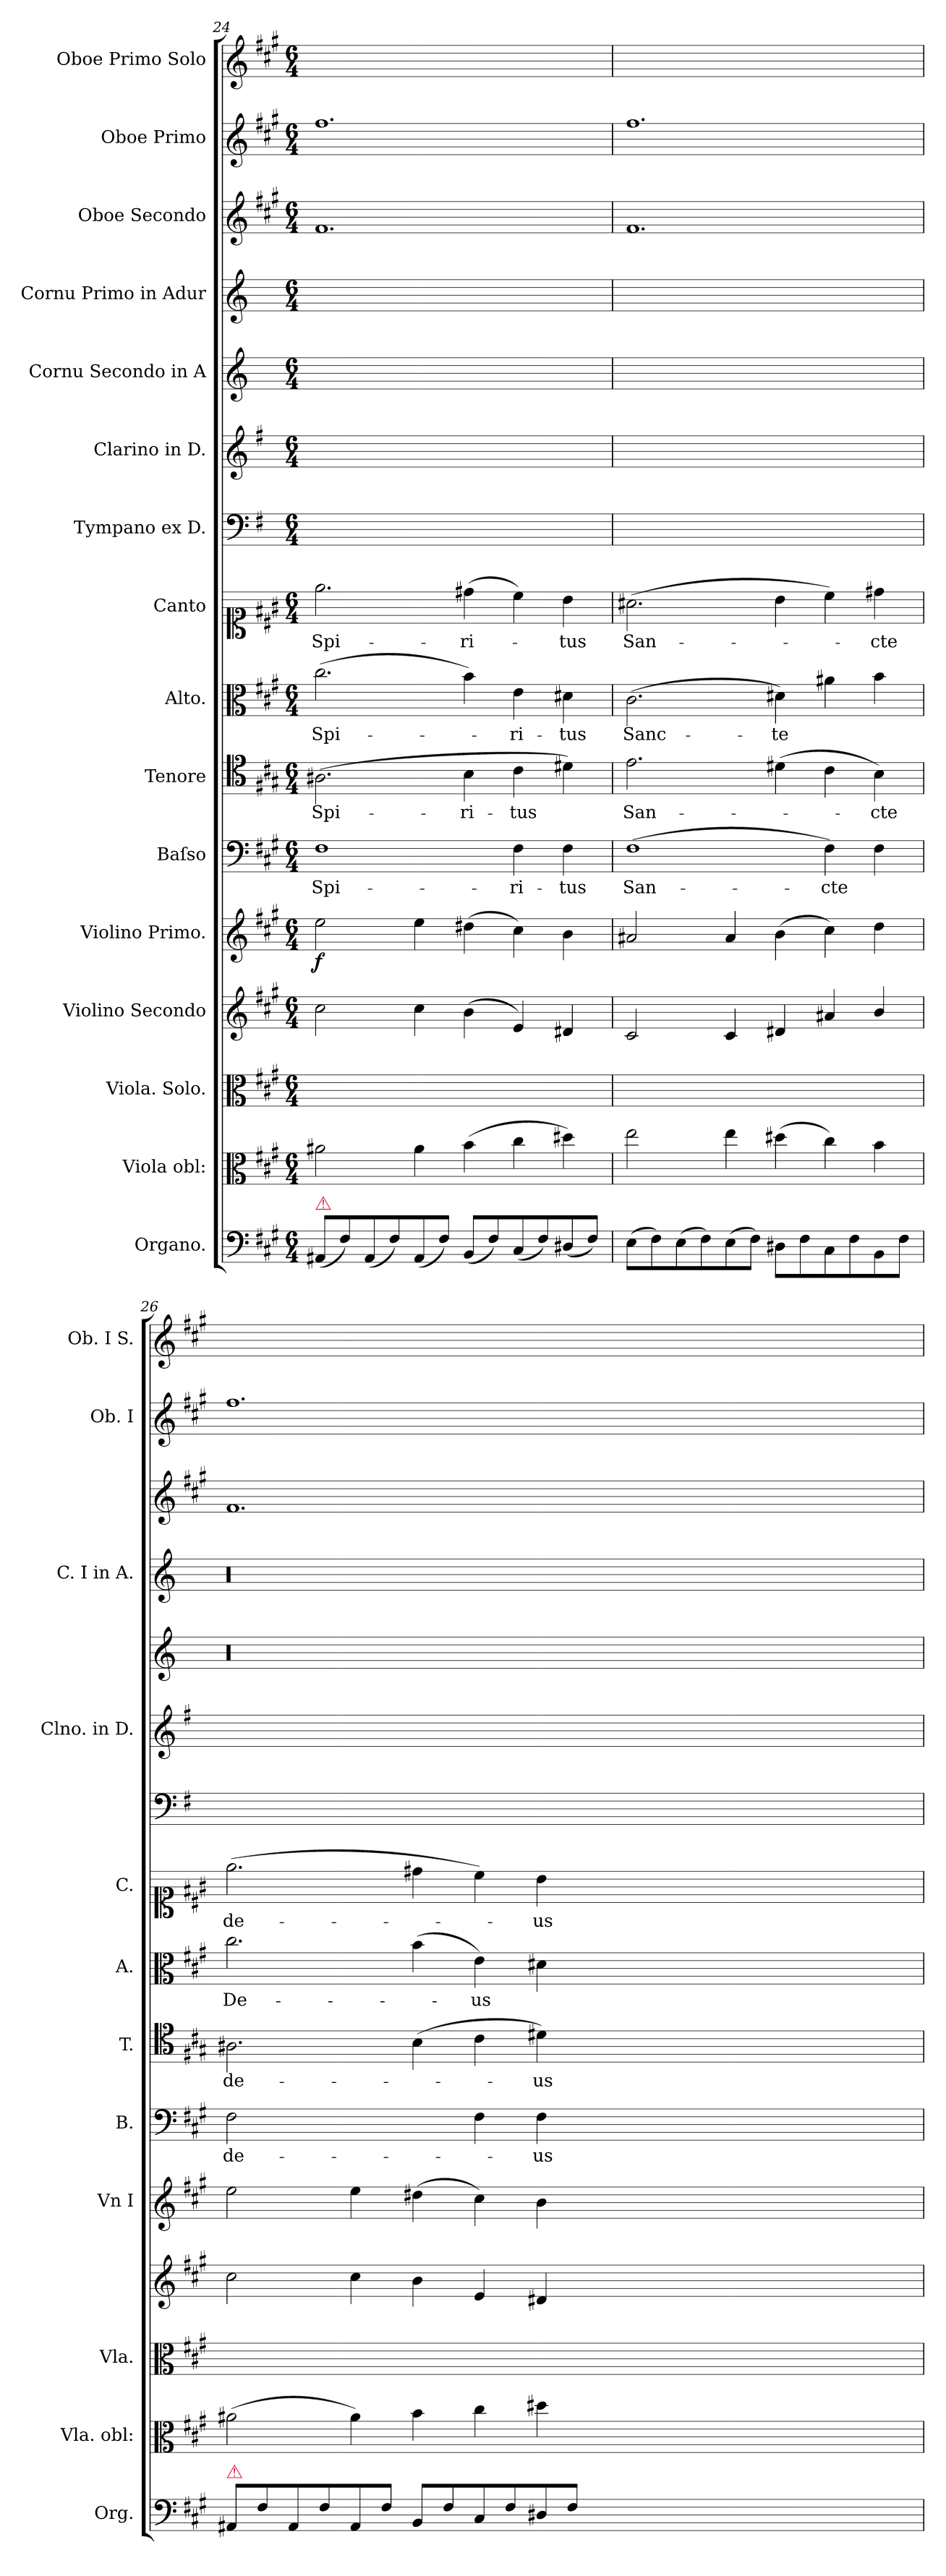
**kern	**kern	**kern	**kern	**kern	**dynam	**kern	**text	**kern	**text	**kern	**text	**kern	**text	**kern	**kern	**kern	**kern	**kern	**kern	**kern
*part16	*part15	*part14	*part13	*part12	*part12	*part11	*part11	*part10	*part10	*part9	*part9	*part8	*part8	*part7	*part6	*part5	*part4	*part3	*part2	*part1
*staff16	*staff15	*staff14	*staff13	*staff12	*staff12	*staff11	*staff11	*staff10	*staff10	*staff9	*staff9	*staff8	*staff8	*staff7	*staff6	*staff5	*staff4	*staff3	*staff2	*staff1
*I"Organo.	*I"Viola obl:	*I"Viola. Solo.	*I"Violino Secondo	*I"Violino Primo.	*	*I"Baſso	*	*I"Tenore	*	*I"Alto.	*	*I"Canto	*	*I"Tympano ex D.	*I"Clarino in D.	*I"Cornu Secondo in A	*I"Cornu Primo in Adur	*I"Oboe Secondo	*I"Oboe Primo	*I"Oboe Primo Solo
*I'Org.	*I'Vla. obl:	*I'Vla.	*	*I'Vn I	*	*I'B.	*	*I'T.	*	*I'A.	*	*I'C.	*	*	*I'Clno. in D.	*	*I'C. I in A.	*	*I'Ob. I	*I'Ob. I S.
*clefF4	*clefC3	*clefC3	*clefG2	*clefG2	*	*clefF4	*	*clefC4	*	*clefC3	*	*clefC1	*	*clefF4	*clefG2	*clefG2	*clefG2	*clefG2	*clefG2	*clefG2
*	*	*	*	*	*	*	*	*	*	*	*	*	*	*ITrd-1c-2	*ITrd-1c-2	*ITrd2c3	*ITrd2c3	*	*	*
*k[f#c#g#]	*k[f#c#g#]	*k[f#c#g#]	*k[f#c#g#]	*k[f#c#g#]	*	*k[f#c#g#]	*	*k[f#c#g#]	*	*k[f#c#g#]	*	*k[f#c#g#]	*	*k[f#c#g#]	*k[f#c#g#]	*k[f#c#g#]	*k[f#c#g#]	*k[f#c#g#]	*k[f#c#g#]	*k[f#c#g#]
*A:	*A:	*A:	*A:	*A:	*	*A:	*	*A:	*	*A:	*	*A:	*	*A:	*A:	*	*	*A:	*A:	*A:
*M6/4	*M6/4	*M6/4	*M6/4	*M6/4	*	*M6/4	*	*M6/4	*	*M6/4	*	*M6/4	*	*M6/4	*M6/4	*M6/4	*M6/4	*M6/4	*M6/4	*M6/4
=24	=24	=24	=24	=24	=24	=24	=24	=24	=24	=24	=24	=24	=24	=24	=24	=24	=24	=24	=24	=24
!LO:TX:a:color=crimson:t=⚠	!	!	!	!	!	!	!	!	!	!	!	!	!	!	!	!	!	!	!	!
!	!	!	!	!	!LO:DY:b	!	!	!	!	!	!	!	!	!	!	!	!	!	!	!
(8AA#X/L	2a#X\	1.ryy	2cc#\	2ee\	f	1F#\	Spi-	(2.A#X\	Spi-	(2.cc#\	Spi-	2.ee\	Spi-	1.ryy	1.ryy	1.ryy	1.ryy	1.f#/	1.ff#\	1.ryy
8F#\)	.	.	.	.	.	.	.	.	.	.	.	.	.	.	.	.	.	.	.	.
(8AA#/	.	.	.	.	.	.	.	.	.	.	.	.	.	.	.	.	.	.	.	.
8F#\)	.	.	.	.	.	.	.	.	.	.	.	.	.	.	.	.	.	.	.	.
(8AA#/	4a#\	.	4cc#\	4ee\	.	.	.	.	.	.	.	.	.	.	.	.	.	.	.	.
8F#\J)	.	.	.	.	.	.	.	.	.	.	.	.	.	.	.	.	.	.	.	.
(8BB/L	(4b\	.	(4b\	(4dd#X\	.	.	.	4B\	-ri-	4b\)	.	(4dd#X\	-ri-	.	.	.	.	.	.	.
8F#/)	.	.	.	.	.	.	.	.	.	.	.	.	.	.	.	.	.	.	.	.
(8C#/	4cc#\	.	4e/)	4cc#\)	.	4F#\	-ri-	4c#\	-tus	4e\	-ri-	4cc#\)	.	.	.	.	.	.	.	.
8F#/)	.	.	.	.	.	.	.	.	.	.	.	.	.	.	.	.	.	.	.	.
(8D#X/	4dd#X\)	.	4d#X/	4b\	.	4F#\	-tus	4d#X\)	.	4d#X\	-tus	4b\	-tus	.	.	.	.	.	.	.
8F#/J)	.	.	.	.	.	.	.	.	.	.	.	.	.	.	.	.	.	.	.	.
=25	=25	=25	=25	=25	=25	=25	=25	=25	=25	=25	=25	=25	=25	=25	=25	=25	=25	=25	=25	=25
(8E\L	2ee\	1.ryy	2c#/	2a#X/	.	(1F#\	San-	2.e\	San-	(2.c#\	Sanc-	(2.a#X\	San-	1.ryy	1.ryy	1.ryy	1.ryy	1.f#/	1.ff#\	1.ryy
8F#\)	.	.	.	.	.	.	.	.	.	.	.	.	.	.	.	.	.	.	.	.
(8E\	.	.	.	.	.	.	.	.	.	.	.	.	.	.	.	.	.	.	.	.
8F#\)	.	.	.	.	.	.	.	.	.	.	.	.	.	.	.	.	.	.	.	.
(8E\	4ee\	.	4c#/	4a#/	.	.	.	.	.	.	.	.	.	.	.	.	.	.	.	.
8F#\J)	.	.	.	.	.	.	.	.	.	.	.	.	.	.	.	.	.	.	.	.
8D#X\L	(4dd#X\	.	4d#X/	(4b\	.	.	.	(4d#X\	.	4d#X\)	-te	4b\	.	.	.	.	.	.	.	.
8F#\	.	.	.	.	.	.	.	.	.	.	.	.	.	.	.	.	.	.	.	.
8C#\	4cc#\)	.	4a#X/	4cc#\)	.	4F#\)	-cte	4c#\	.	4a#X\	.	4cc#\)	.	.	.	.	.	.	.	.
8F#\	.	.	.	.	.	.	.	.	.	.	.	.	.	.	.	.	.	.	.	.
8BB\	4b\	.	4b/	4dd\	.	4F#\	.	4B\)	-cte	4b\	.	4dd#X\	-cte	.	.	.	.	.	.	.
8F#\J	.	.	.	.	.	.	.	.	.	.	.	.	.	.	.	.	.	.	.	.
=26	=26	=26	=26	=26	=26	=26	=26	=26	=26	=26	=26	=26	=26	=26	=26	=26	=26	=26	=26	=26
!LO:TX:a:color=crimson:t=⚠	!	!	!	!	!	!	!	!	!	!	!	!	!	!	!	!	!	!	!	!
!	!	!	!	!	!	!LO:N:vis=2	!	!	!	!	!	!	!	!	!	!	!	!	!	!
8AA#X/L	(2a#X\	1.ryy	2cc#\	2ee\	.	1F#\	de-	2.A#X\	de-	2.cc#\	De-	(2.ee\	de-	1.ryy	1.ryy	00.r	00.r	1.f#/	1.ff#\	1.ryy
8F#\	.	.	.	.	.	.	.	.	.	.	.	.	.	.	.	.	.	.	.	.
8AA#/	.	.	.	.	.	.	.	.	.	.	.	.	.	.	.	.	.	.	.	.
8F#\	.	.	.	.	.	.	.	.	.	.	.	.	.	.	.	.	.	.	.	.
8AA#/	4a#\)	.	4cc#\	4ee\	.	.	.	.	.	.	.	.	.	.	.	.	.	.	.	.
8F#\J	.	.	.	.	.	.	.	.	.	.	.	.	.	.	.	.	.	.	.	.
8BB/L	4b\	.	4b\	(4dd#X\	.	.	.	(4B\	.	(4b\	.	4dd#X\	.	.	.	.	.	.	.	.
8F#/	.	.	.	.	.	.	.	.	.	.	.	.	.	.	.	.	.	.	.	.
8C#/	4cc#\	.	4e/	4cc#\)	.	4F#\	.	4c#\	.	4e\)	-us	4cc#\)	.	.	.	.	.	.	.	.
8F#/	.	.	.	.	.	.	.	.	.	.	.	.	.	.	.	.	.	.	.	.
8D#X/	4dd#X\	.	4d#X/	4b\	.	4F#\	-us	4d#X\)	-us	4d#X\	.	4b\	-us	.	.	.	.	.	.	.
8F#/J	.	.	.	.	.	.	.	.	.	.	.	.	.	.	.	.	.	.	.	.
00ryy	00ryy	00ryy	00ryy	00ryy	.	00ryy	.	00ryy	.	00ryy	.	00ryy	.	00ryy	00ryy	.	.	00ryy	00ryy	00ryy
2ryy	2ryy	2ryy	2ryy	2ryy	.	2ryy	.	2ryy	.	2ryy	.	2ryy	.	2ryy	2ryy	.	.	2ryy	2ryy	2ryy
=	=	=	=	=	=	=	=	=	=	=	=	=	=	=	=	=	=	=	=	=
*-	*-	*-	*-	*-	*-	*-	*-	*-	*-	*-	*-	*-	*-	*-	*-	*-	*-	*-	*-	*-
